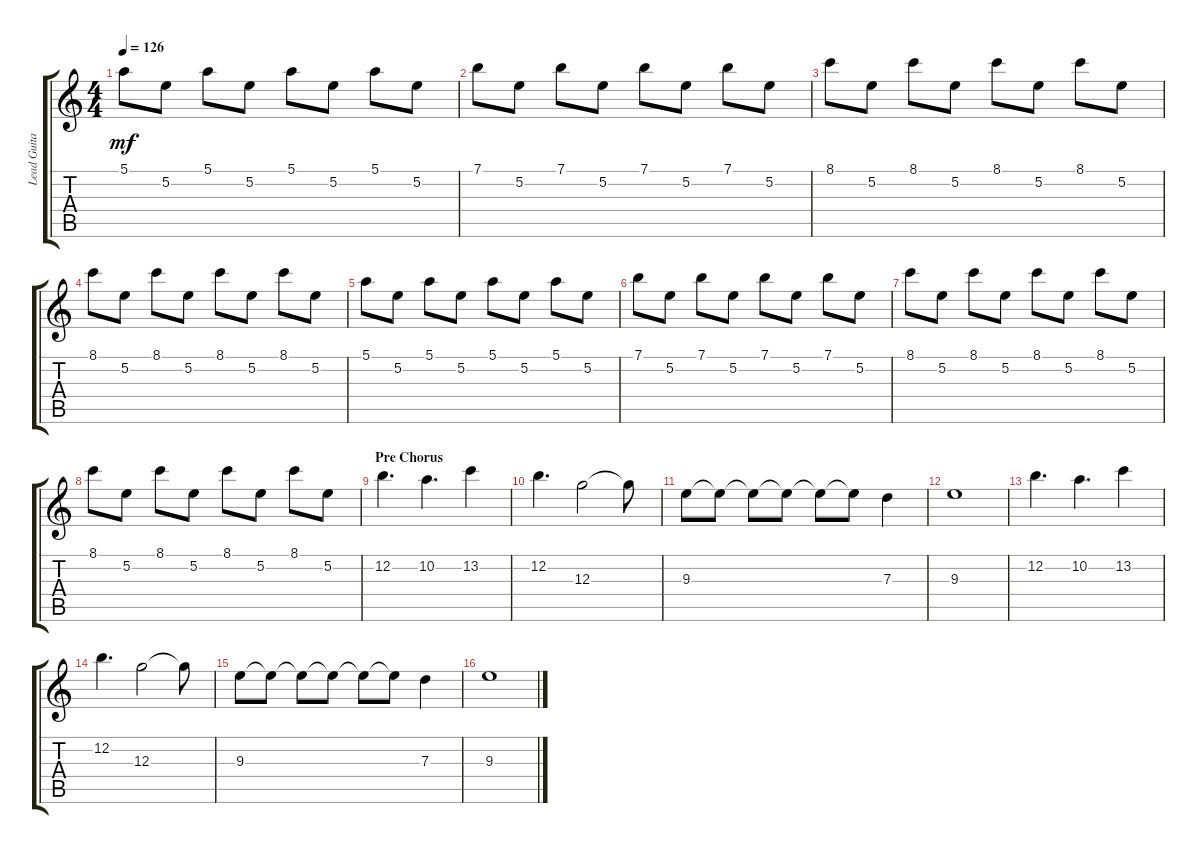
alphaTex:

\track ("Lead Guitar" "Lead Guita") {instrument overdrivenguitar}
\staff {score tabs}
\tuning (E4 B3 G3 D3 A2 E2) {hide}
\ts (4 4)
\tempo 126
\clef g2
\ks c
5.1.8{dy mf} 5.2.8 5.1.8 5.2.8 5.1.8 5.2.8 5.1.8 5.2.8 |
7.1.8 5.2.8 7.1.8 5.2.8 7.1.8 5.2.8 7.1.8 5.2.8 |
8.1.8 5.2.8 8.1.8 5.2.8 8.1.8 5.2.8 8.1.8 5.2.8 |
8.1.8 5.2.8 8.1.8 5.2.8 8.1.8 5.2.8 8.1.8 5.2.8 |
5.1.8 5.2.8 5.1.8 5.2.8 5.1.8 5.2.8 5.1.8 5.2.8 |
7.1.8 5.2.8 7.1.8 5.2.8 7.1.8 5.2.8 7.1.8 5.2.8 |
8.1.8 5.2.8 8.1.8 5.2.8 8.1.8 5.2.8 8.1.8 5.2.8 |
8.1.8 5.2.8 8.1.8 5.2.8 8.1.8 5.2.8 8.1.8 5.2.8 |
\section ("" "Pre Chorus")
12.2.4{d} 10.2.4{d} 13.2.4 |
12.2.4{d} 12.3.2 12.3{t}.8 |
9.3.8 9.3{t}.8 9.3{t}.8 9.3{t}.8 9.3{t}.8 9.3{t}.8 7.3.4 |
9.3.1 |
12.2.4{d} 10.2.4{d} 13.2.4 |
12.2.4{d} 12.3.2 12.3{t}.8 |
9.3.8 9.3{t}.8 9.3{t}.8 9.3{t}.8 9.3{t}.8 9.3{t}.8 7.3.4 |
9.3.1
